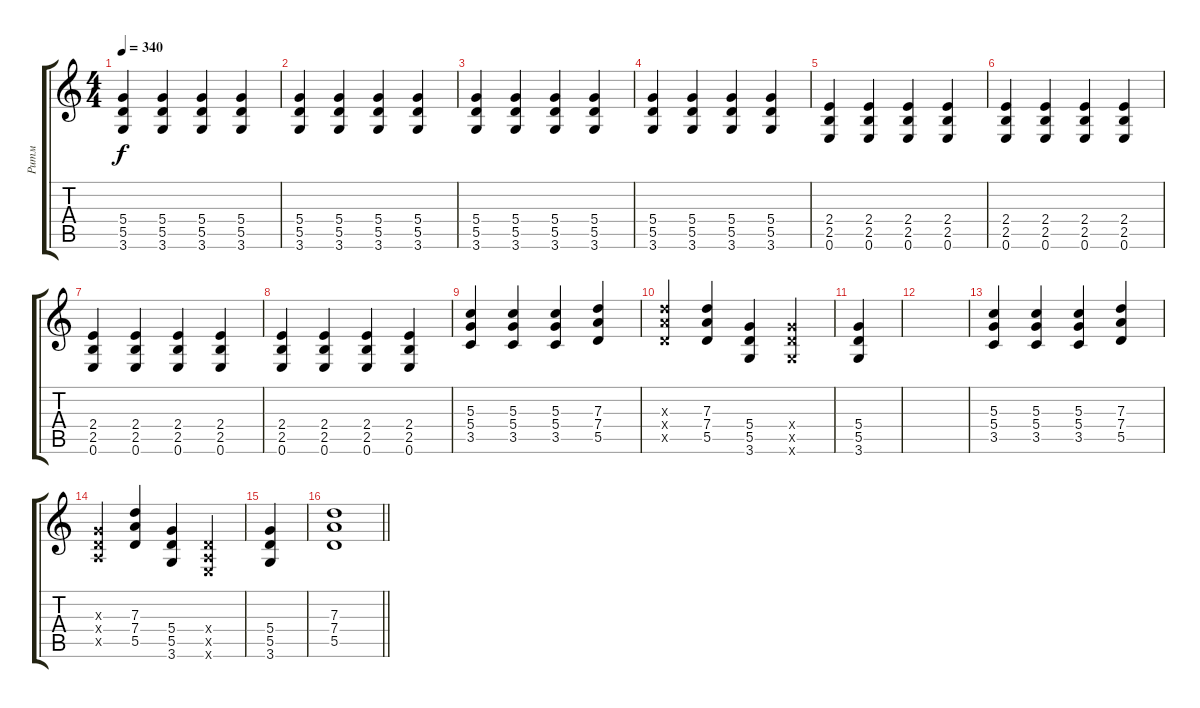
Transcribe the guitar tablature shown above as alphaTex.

\track ("Ритм" "Ритм") {instrument distortionguitar}
\staff {score tabs}
\tuning (E4 B3 G3 D3 A2 E2) {hide}
\ts (4 4)
\tempo 340
\clef g2
\ks c
(5.4 5.5 3.6).4{dy f} (5.4 5.5 3.6).4 (5.4 5.5 3.6).4 (5.4 5.5 3.6).4 |
(5.4 5.5 3.6).4 (5.4 5.5 3.6).4 (5.4 5.5 3.6).4 (5.4 5.5 3.6).4 |
(5.4 5.5 3.6).4 (5.4 5.5 3.6).4 (5.4 5.5 3.6).4 (5.4 5.5 3.6).4 |
(5.4 5.5 3.6).4 (5.4 5.5 3.6).4 (5.4 5.5 3.6).4 (5.4 5.5 3.6).4 |
(2.4 2.5 0.6).4 (2.4 2.5 0.6).4 (2.4 2.5 0.6).4 (2.4 2.5 0.6).4 |
(2.4 2.5 0.6).4 (2.4 2.5 0.6).4 (2.4 2.5 0.6).4 (2.4 2.5 0.6).4 |
(2.4 2.5 0.6).4 (2.4 2.5 0.6).4 (2.4 2.5 0.6).4 (2.4 2.5 0.6).4 |
(2.4 2.5 0.6).4 (2.4 2.5 0.6).4 (2.4 2.5 0.6).4 (2.4 2.5 0.6).4 |
(5.3 5.4 3.5).4 (5.3 5.4 3.5).4 (5.3 5.4 3.5).4 (7.3 7.4 5.5).4 |
(7.3{x} 7.4{x} 5.5{x}).4 (7.3 7.4 5.5).4 (5.4 5.5 3.6).4 (5.4{x} 5.5{x} 3.6{x}).4 |
(5.4 5.5 3.6).4 |
|
(5.3 5.4 3.5).4 (5.3 5.4 3.5).4 (5.3 5.4 3.5).4 (7.3 7.4 5.5).4 |
(0.3{x} 0.4{x} 0.5{x}).4 (7.3 7.4 5.5).4 (5.4 5.5 3.6).4 (0.4{x} 0.5{x} 0.6{x}).4 |
(5.4 5.5 3.6).4 |
\barLineRight lightlight
(7.3 7.4 5.5).1
